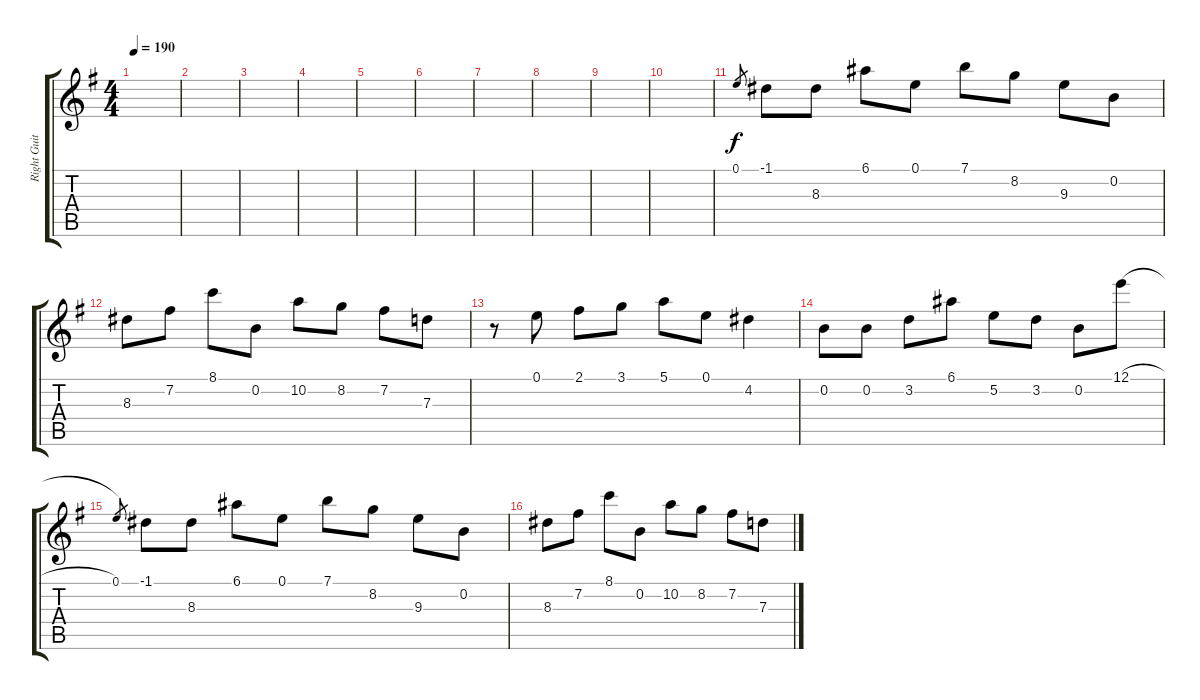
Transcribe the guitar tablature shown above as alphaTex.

\track ("Right Guitar" "Right Guit") {instrument distortionguitar}
\staff {score tabs}
\tuning (E4 B3 G3 D3 A2 E2) {hide}
\ts (4 4)
\tempo 190
\clef g2
\ks g
|
|
|
|
|
|
|
|
|
|
0.1.8{gr} -1.1.8 8.3.8 6.1.8 0.1.8 7.1.8 8.2.8 9.3.8 0.2.8 |
8.3.8 7.2.8 8.1.8 0.2.8 10.2.8 8.2.8 7.2.8 7.3.8 |
r.8 0.1.8 2.1.8 3.1.8 5.1.8 0.1.8 4.2.4 |
0.2.8 0.2.8 3.2.8 6.1.8 5.2.8 3.2.8 0.2.8 12.1{h}.8 |
0.1.8{gr} -1.1.8 8.3.8 6.1.8 0.1.8 7.1.8 8.2.8 9.3.8 0.2.8 |
8.3.8 7.2.8 8.1.8 0.2.8 10.2.8 8.2.8 7.2.8 7.3.8
